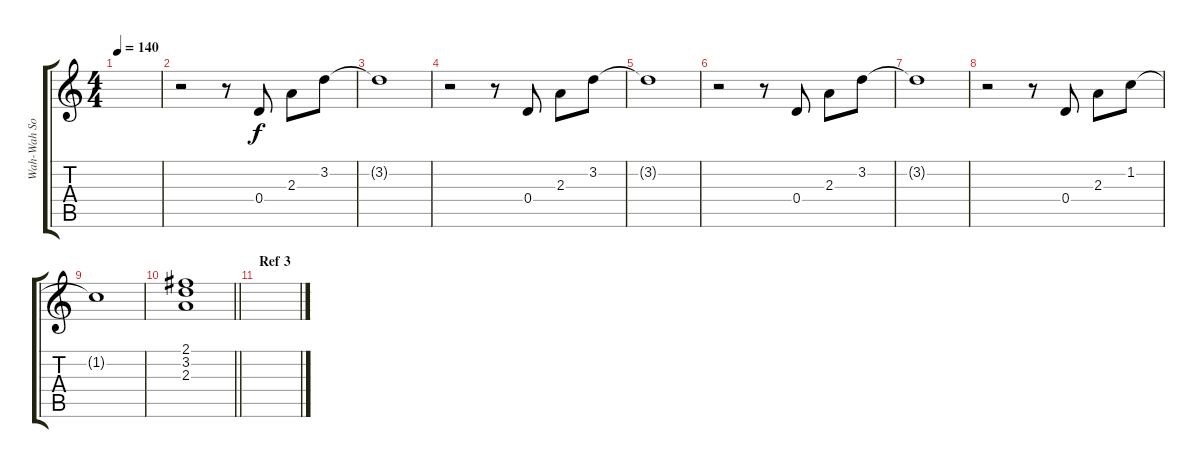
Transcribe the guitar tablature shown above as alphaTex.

\track ("Wah-Wah Solo" "Wah-Wah So") {instrument electricguitarjazz}
\staff {score tabs}
\tuning (E4 B3 G3 D3 A2 E2) {hide}
\ts (4 4)
\tempo 140
\clef g2
\ks c
|
r.2 r.8 0.4.8{dy f} 2.3.8 3.2.8 |
3.2{t}.1 |
r.2 r.8 0.4.8 2.3.8 3.2.8 |
3.2{t}.1 |
r.2 r.8 0.4.8 2.3.8 3.2.8 |
3.2{t}.1 |
r.2 r.8 0.4.8 2.3.8 1.2.8 |
1.2{t}.1 |
\barLineRight lightlight
(2.1 3.2 2.3).1 |
\section ("" "Ref 3")
